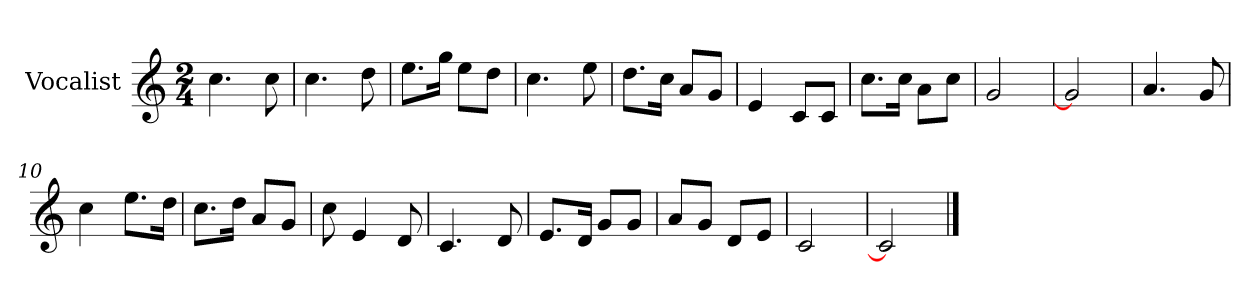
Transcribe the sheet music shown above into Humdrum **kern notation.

**kern
*part1
*staff1
*I"Vocalist
*k[]
*C:
*M2/4
=
4.cc
8cc
=1
4.cc
8dd
=2
8.eeL
16ggJk
8eeL
8ddJ
=3
4.cc
8ee
=4
8.ddL
16ccJk
8aL
8gJ
=5
4e
8cL
8cJ
=6
8.ccL
16ccJk
8aL
8ccJ
=7
2g
=8
2g]
=9
4.a
8g
=10
4cc
8.eeL
16ddJk
=11
8.ccL
16ddJk
8aL
8gJ
=12
8cc
4e
8d
=13
4.c
8d
=14
8.eL
16dJk
8gL
8gJ
=15
8aL
8gJ
8dL
8eJ
=16
2c
=17
2c]
==
*-
